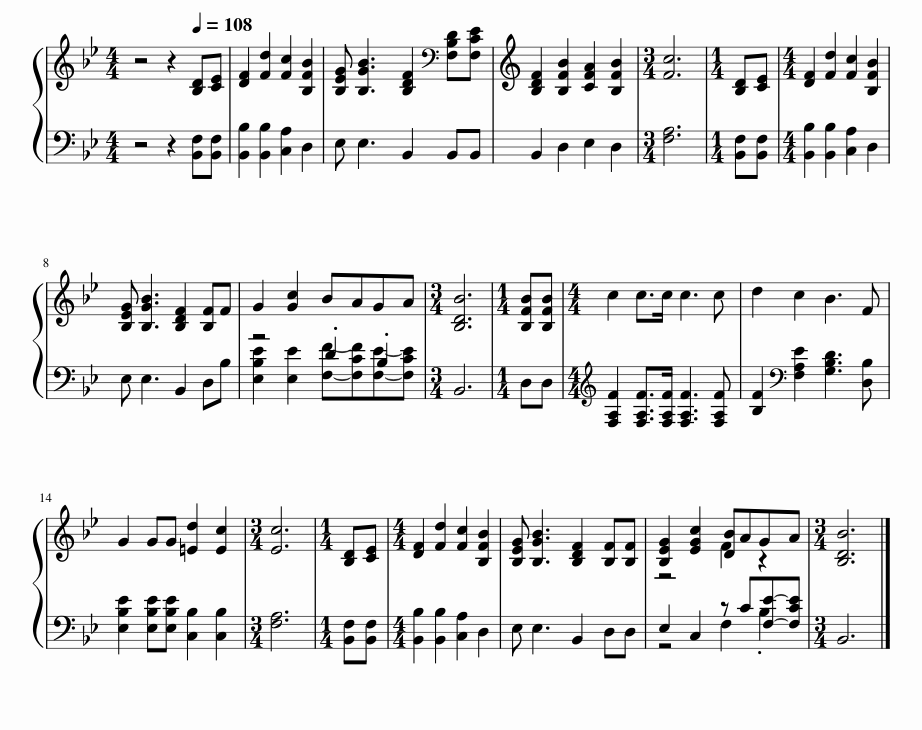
X:1
%%score { ( 1 4 ) | ( 2 3 ) }
L:1/8
M:4/4
I:linebreak $
K:Bb
V:1 treble
V:4 treble
V:2 bass
V:3 bass
V:1
 z4 z2[Q:1/4=108] [B,D][CE] | [DF]2 [Fd]2 [Fc]2 [B,FB]2 | [B,EG] [B,GB]3 [B,DF]2[K:bass] [F,B,D][F,CE] | [B,DF]2 [B,FB]2 [CFA]2 [B,FB]2 |[M:3/4] [Fc]6 | %5
[M:1/4] [B,D][CE] |[M:4/4] [DF]2 [Fd]2 [Fc]2 [B,FB]2 |$ [B,EG] [B,GB]3 [B,DF]2 [B,F]F | G2 [Gc]2 BAGA |[M:3/4] [B,DB]6 | %10
[M:1/4] [B,FB][B,FB] |[M:4/4] c2 c>c c3 c | d2 c2 B3 F |$ G2 GG [=Ed]2 [Ec]2 |[M:3/4] [Ec]6 | %15
[M:1/4] [B,D][CE] |[M:4/4] [DF]2 [Fd]2 [Fc]2 [B,FB]2 | [B,EG] [B,GB]3 [B,DF]2 [B,F][B,F] | [B,EG]2 [EGc]2 [DB]AGA |[M:3/4] [B,DB]6 |] %20
V:2
 z4 z2 [B,,F,][B,,F,] | [B,,B,]2 [B,,B,]2 [C,A,]2 D,2 | E, E,3 B,,2 B,,B,, | B,,2 D,2 E,2 D,2 |[M:3/4] [F,A,]6 | %5
[M:1/4] [B,,F,][B,,F,] |[M:4/4] [B,,B,]2 [B,,B,]2 [C,A,]2 D,2 |$ E, E,3 B,,2 D,B, | z4 .D2 .B,2 |[M:3/4] B,,6 | %10
[M:1/4] D,D, |[M:4/4][K:treble] [F,A,F]2 [F,A,F]>[F,A,F] [F,A,F]3 [F,A,F] | [B,F]2[K:bass] [F,A,E]2 [G,B,D]3 [D,B,] |$ [E,B,E]2 [E,B,E][E,B,E] [C,B,]2 [C,B,]2 |[M:3/4] [F,A,]6 | %15
[M:1/4] [B,,F,][B,,F,] |[M:4/4] [B,,B,]2 [B,,B,]2 [C,A,]2 D,2 | E, E,3 B,,2 D,D, | E,2 C,2 z C[F,E]-[F,CE] |[M:3/4] B,,6 |] %20
V:3
 x8 | x8 | x8 | x8 |[M:3/4] x6 | %5
[M:1/4] x2 |[M:4/4] x8 |$ x8 | [E,B,E]2 [E,E]2 [F,F]-[F,CF][F,E]-[F,CE] |[M:3/4] x6 | %10
[M:1/4] x2 |[M:4/4][K:treble] x8 | x2[K:bass] x6 |$ x8 |[M:3/4] x6 | %15
[M:1/4] x2 |[M:4/4] x8 | x8 | z4 F,2 .B,2 |[M:3/4] x6 |] %20
V:4
 x8 | x8 | x6[K:bass] x2 | x8 |[M:3/4] x6 | %5
[M:1/4] x2 |[M:4/4] x8 |$ x8 | x8 |[M:3/4] x6 | %10
[M:1/4] x2 |[M:4/4] x8 | x8 |$ x8 |[M:3/4] x6 | %15
[M:1/4] x2 |[M:4/4] x8 | x8 | z4 F2 z2 |[M:3/4] x6 |] %20
